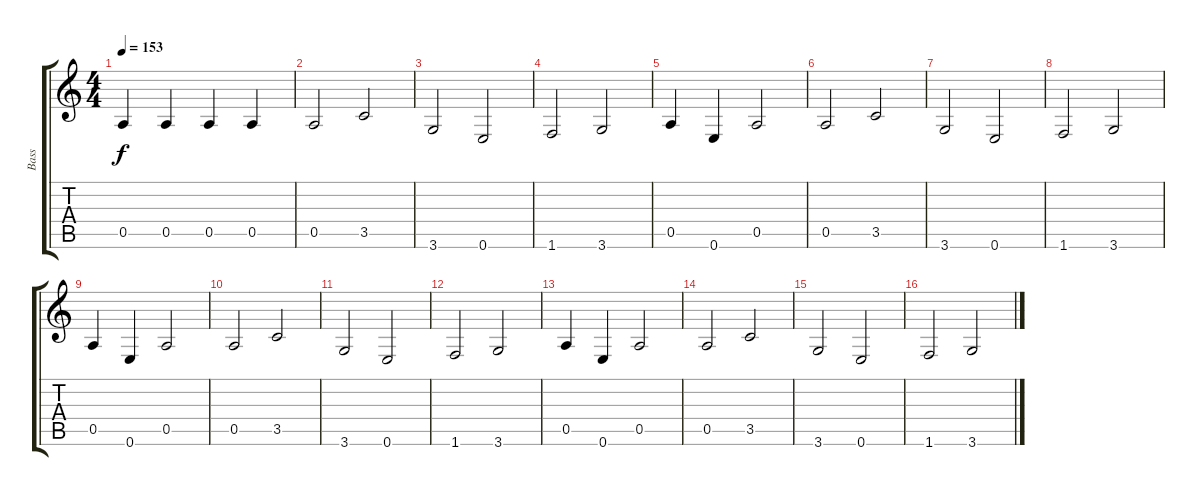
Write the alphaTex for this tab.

\track ("Bass" "Bass") {instrument fretlessbass}
\staff {score tabs}
\tuning (E4 B3 G3 D3 A2 E2) {hide}
\ts (4 4)
\tempo 153
\clef g2
\ks c
0.5.4{dy f} 0.5.4 0.5.4 0.5.4 |
0.5.2 3.5.2 |
3.6.2 0.6.2 |
1.6.2 3.6.2 |
0.5.4 0.6.4 0.5.2 |
0.5.2 3.5.2 |
3.6.2 0.6.2 |
1.6.2 3.6.2 |
0.5.4 0.6.4 0.5.2 |
0.5.2 3.5.2 |
3.6.2 0.6.2 |
1.6.2 3.6.2 |
0.5.4 0.6.4 0.5.2 |
0.5.2 3.5.2 |
3.6.2 0.6.2 |
1.6.2 3.6.2
